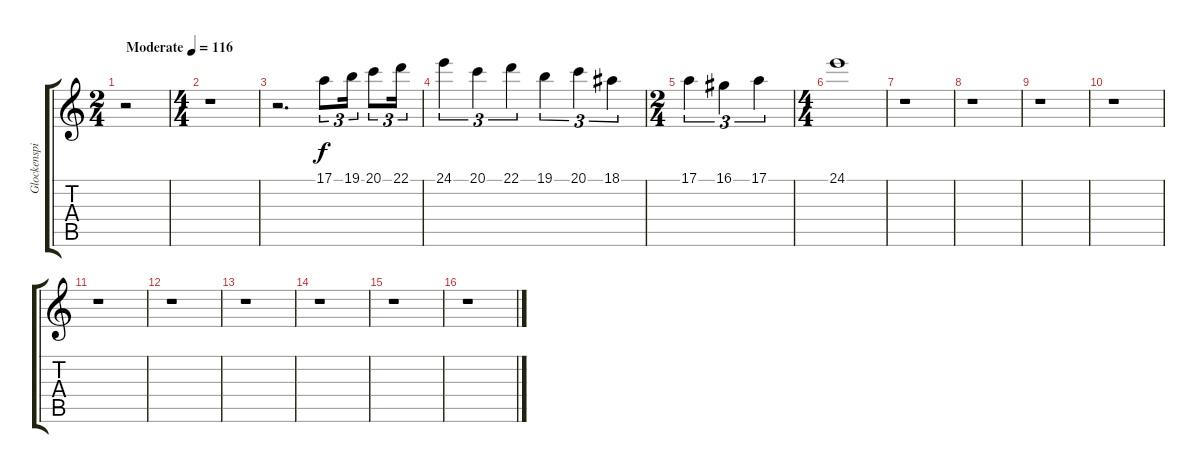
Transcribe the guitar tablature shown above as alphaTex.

\track ("Glockenspiel" "Glockenspi") {instrument acousticgrandpiano}
\staff {score tabs}
\tuning (E4 B3 G3 D3 A2 E2) {hide}
\ts (2 4)
\tempo (116 "Moderate")
\clef g2
\ks c
r.2{dy f instrument acousticgrandpiano} |
\ts (4 4)
r.1 |
r.2{d} 17.1.8{tu (3 2)} 19.1.16{tu (3 2)} 20.1.8{tu (3 2)} 22.1.16{tu (3 2)} |
24.1.4{tu (3 2)} 20.1.4{tu (3 2)} 22.1.4{tu (3 2)} 19.1.4{tu (3 2)} 20.1.4{tu (3 2)} 18.1.4{tu (3 2)} |
\ts (2 4)
17.1.4{tu (3 2)} 16.1.4{tu (3 2)} 17.1.4{tu (3 2)} |
\ts (4 4)
24.1.1 |
r.1 |
r.1 |
r.1 |
r.1 |
r.1 |
r.1 |
r.1 |
r.1 |
r.1 |
r.1
